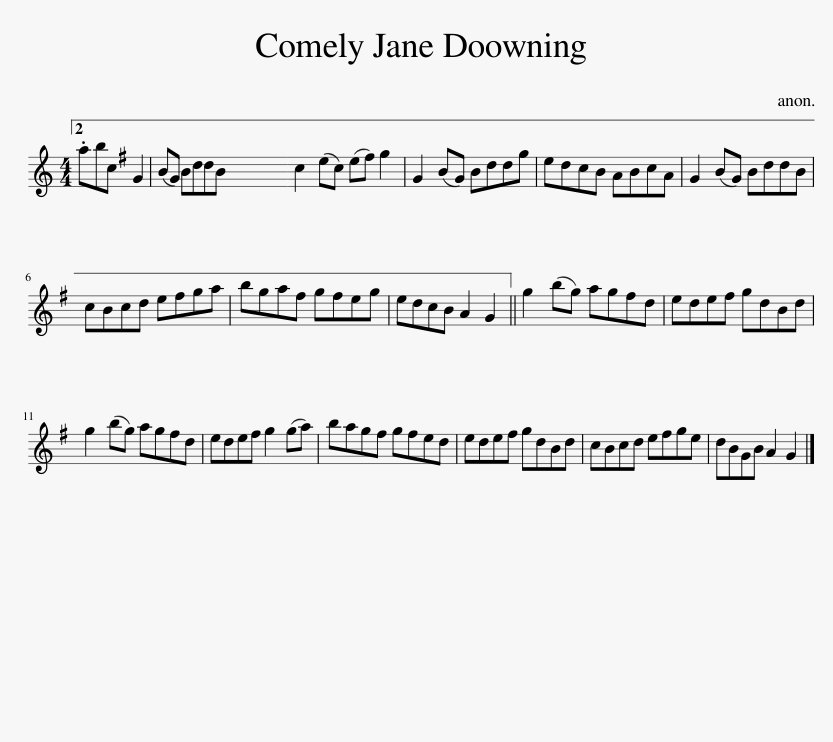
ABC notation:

X:1
L:1/8
M:4/4
I:linebreak $
K:C
V:1 treble
V:1
 .abc G2 (BG) BddB | c2 (ec) (e^f) g2 | G2 (BG) Bddg | edcB ABcA | G2 (BG) BddB |$ %5
 cBcd e^fga | bga^f gfeg | edcB A2 G2 || g2 (bg) ag^fd | ede^f gdBd |$ %10
 g2 (bg) ag^fd | ede^f g2 (ga) | bag^f gfed | ede^f gdBd | cBcd e^fge | %15
 dBGB A2 G2 |] %16
